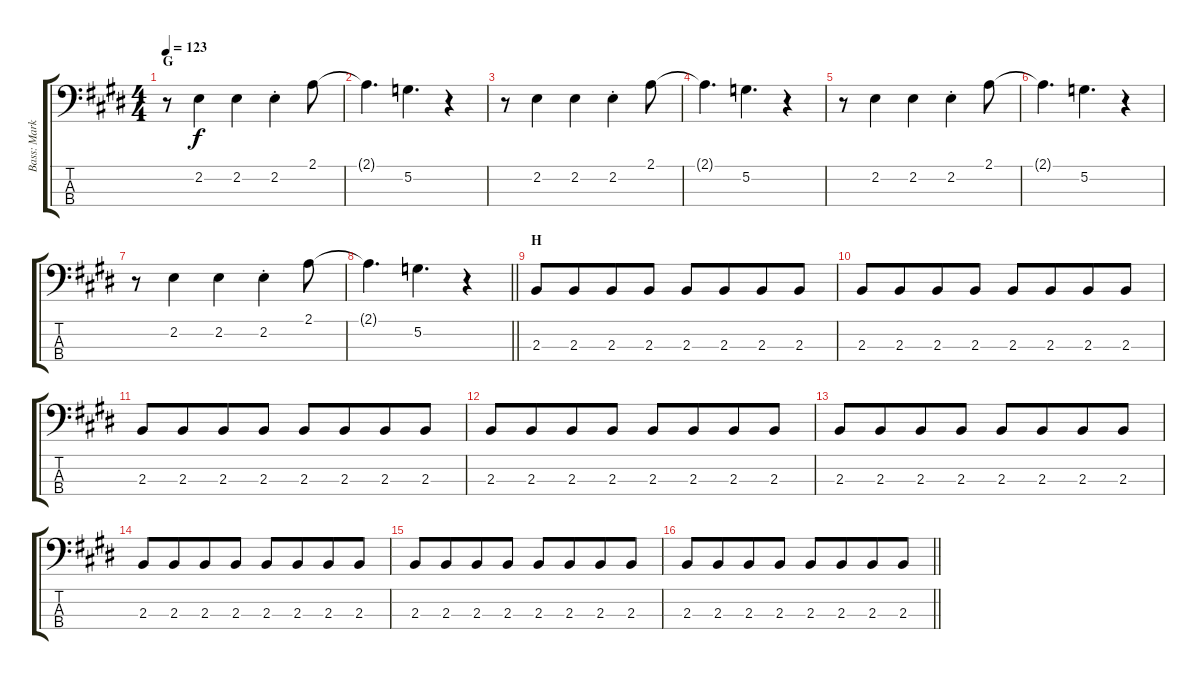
\track ("Bass: Mark" "Bass: Mark") {instrument electricbassfinger}
\staff {score tabs}
\tuning (G2 D2 A1 E1) {hide}
\ts (4 4)
\section ("" "G")
\tempo 123
\clef f4
\ks e
r.8{dy f} 2.2.4 2.2.4 2.2{st}.4 2.1.8 |
2.1{t}.4{d} 5.2.4{d} r.4 |
r.8 2.2.4 2.2.4 2.2{st}.4 2.1.8 |
2.1{t}.4{d} 5.2.4{d} r.4 |
r.8 2.2.4 2.2.4 2.2{st}.4 2.1.8 |
2.1{t}.4{d} 5.2.4{d} r.4 |
r.8 2.2.4 2.2.4 2.2{st}.4 2.1.8 |
\barLineRight lightlight
2.1{t}.4{d} 5.2.4{d} r.4 |
\section ("" "H")
2.3.8 2.3.8{beam merge} 2.3.8 2.3.8 2.3.8 2.3.8{beam merge} 2.3.8 2.3.8 |
2.3.8 2.3.8{beam merge} 2.3.8 2.3.8 2.3.8 2.3.8{beam merge} 2.3.8 2.3.8 |
2.3.8 2.3.8{beam merge} 2.3.8 2.3.8 2.3.8 2.3.8{beam merge} 2.3.8 2.3.8 |
2.3.8 2.3.8{beam merge} 2.3.8 2.3.8 2.3.8 2.3.8{beam merge} 2.3.8 2.3.8 |
2.3.8 2.3.8{beam merge} 2.3.8 2.3.8 2.3.8 2.3.8{beam merge} 2.3.8 2.3.8 |
2.3.8 2.3.8{beam merge} 2.3.8 2.3.8 2.3.8 2.3.8{beam merge} 2.3.8 2.3.8 |
2.3.8 2.3.8{beam merge} 2.3.8 2.3.8 2.3.8 2.3.8{beam merge} 2.3.8 2.3.8 |
\barLineRight lightlight
2.3.8 2.3.8{beam merge} 2.3.8 2.3.8 2.3.8 2.3.8{beam merge} 2.3.8 2.3.8
